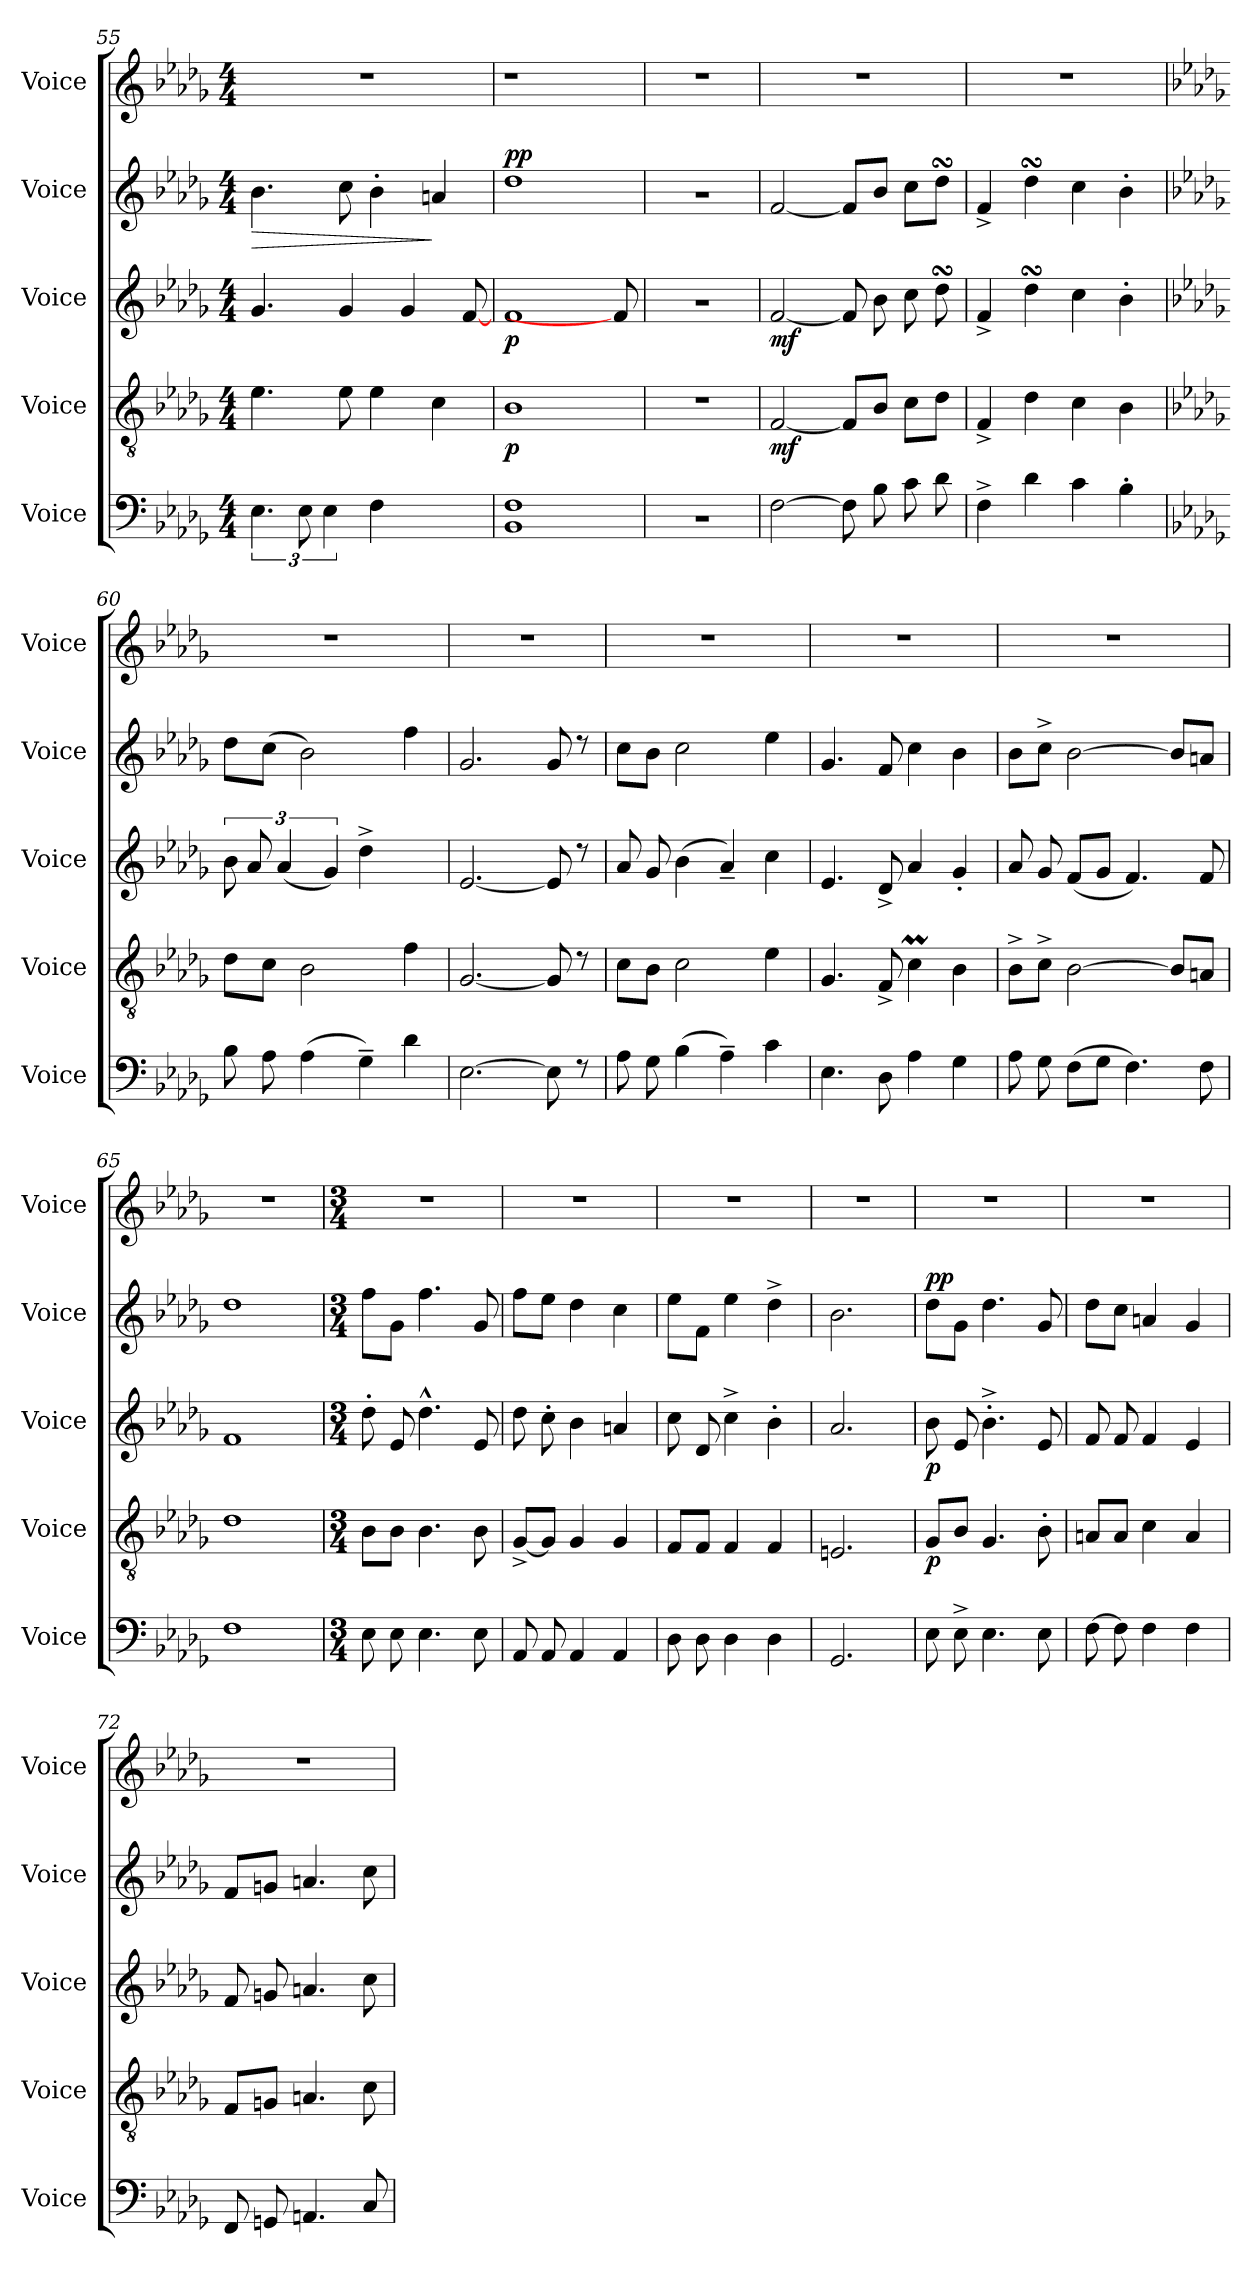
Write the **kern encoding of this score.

**kern	**kern	**dynam	**kern	**dynam	**kern	**dynam	**kern
*part5	*part4	*part4	*part3	*part3	*part2	*part2	*part1
*staff5	*staff4	*staff4	*staff3	*staff3	*staff2	*staff2	*staff1
*I"Voice	*I"Voice	*	*I"Voice	*	*I"Voice	*	*I"Voice
*I'Voice	*I'Voice	*	*I'Voice	*	*I'Voice	*	*I'Voice
*clefF4	*clefGv2	*	*clefG2	*	*clefG2	*	*clefG2
*k[b-e-a-d-g-]	*k[b-e-a-d-g-]	*	*k[b-e-a-d-g-]	*	*k[b-e-a-d-g-]	*	*k[b-e-a-d-g-]
*M4/4	*M4/4	*	*M4/4	*	*M4/4	*	*M4/4
=55	=55	=55	=55	=55	=55	=55	=55
!	!	!	!	!	!	!LO:HP:b	!
6.E-\	4.e-\	.	4.g-/	.	4.b-\	>	1r
12E-\	.	.	.	.	.	.	.
6E-Z<\	.	.	.	.	.	.	.
.	8e-\	.	4g-/	.	8cc\	.	.
4FZ<\	4e-Z<\	.	.	.	4b-Z<'>\	.	.
.	.	.	4g-Z</	.	.	.	.
4ryy	4cZ<\	.	.	.	4anZ</	]	.
.	.	.	[8fZ</	.	.	.	.
!!LO:LB:g=z
=56	=56	=56	=56	=56	=56	=56	=56
*^	*	*	*	*	*	*	*
!	!	!	!LO:DY:b	!	!LO:DY:b	!	!LO:DY:a	!
!	!	!	!	!	!	!	!LO:DY:n=1:b	!
1F	1BB-	1B-	p	1f	p	1dd-	p p	1r
8ryy	8ryy	8ryy	.	8f/]	.	8ryy	.	8ryy
*v	*v	*	*	*	*	*	*	*
=57	=57	=57	=57	=57	=57	=57	=57
1rE	1rd	.	1rcc	.	1rcc	.	1r
=58	=58	=58	=58	=58	=58	=58	=58
!	!	!LO:DY:b	!	!LO:DY:b	!	!LO:DY:b	!
!	!	!	!	!	!	!LO:DY:n=1:a	!
[>2FZ<\	[<2F/	mf	[<2fZ</	mf	[<2f/	mf mf	1r
8F\]	8F/L]	.	8f/]	.	8f/L]	.	.
8B-\	8B-/J	.	8b-\	.	8b-/J	.	.
8c\	8c\L	.	8cc\	.	8cc\L	.	.
8d-Z<\	8d-\J	.	8dd-sSSsZ<\	.	8dd-sSSs\J	.	.
=59	=59	=59	=59	=59	=59	=59	=59
4F^<\	4F^</	.	4f^</	.	4f^</	.	1r
4d-\	4d-\	.	4dd-sSSs\	.	4dd-sSSs\	.	.
4cZ<\	4c\	.	4ccZ<\	.	4cc\	.	.
4B-'<\	4B-\	.	4b-'<\	.	4b-'<\	.	.
!!LO:PB:g=z
=60	=60	=60	=60	=60	=60	=60	=60
*k[b-e-a-d-g-]	*k[b-e-a-d-g-]	*	*k[b-e-a-d-g-]	*	*k[b-e-a-d-g-]	*	*k[b-e-a-d-g-]
8B-\	8d-\L	.	12b-Z<\	.	8dd-\L	.	1r
.	.	.	12a-Z</	.	.	.	.
8A-\	8c\J	.	.	.	(<8cc\J	.	.
.	.	.	(>6a-/	.	.	.	.
(>4A-\	2B-\	.	.	.	2b-\)	.	.
.	.	.	6g-Z</)	.	.	.	.
4G-~>\)	.	.	4dd-^<\	.	.	.	.
4d-\	4f\	.	4ryy	.	4ff\	.	.
=61	=61	=61	=61	=61	=61	=61	=61
[>2.E-\	[<2.G-/	.	[<2.e-/	.	2.g-/	.	1r
8E-\]	8G-/]	.	8e-/]	.	8g-/	.	.
8rE	8rc	.	8rcc	.	8rcc	.	.
=62	=62	=62	=62	=62	=62	=62	=62
8A-\	8c\L	.	8a-/	.	8cc\L	.	1r
8G-\	8B-\J	.	8g-/	.	8b-\J	.	.
(>4B-\	2c\	.	(>4b-\	.	2cc\	.	.
4A-~>\)	.	.	4a-~</)	.	.	.	.
4c\	4e-\	.	4cc\	.	4ee-\	.	.
=63	=63	=63	=63	=63	=63	=63	=63
4.E-\	4.G-/	.	4.e-/	.	4.g-/	.	1r
8D-\	8F^</	.	8d-^</	.	8f/	.	.
4A-\	4cm\	.	4a-/	.	4cc\	.	.
4G-\	4B-\	.	4g-'</	.	4b-\	.	.
!!LO:LB:g=z
=64	=64	=64	=64	=64	=64	=64	=64
8A-\	8B-^<\L	.	8a-/	.	8b-\L	.	1r
8G-\	8c^<\J	.	8g-/	.	8cc^<\J	.	.
(>8F\L	[>2B-\	.	(>8f/L	.	[>2b-\	.	.
8G-\J	.	.	8g-/J	.	.	.	.
4.F\)	.	.	4.f/)	.	.	.	.
.	8B-/L]	.	.	.	8b-/L]	.	.
8F\	8An/J	.	8f/	.	8an/J	.	.
=65	=65	=65	=65	=65	=65	=65	=65
1F	1d-	.	1f	.	1dd-	.	1r
=66	=66	=66	=66	=66	=66	=66	=66
*M3/4	*M3/4	*	*M3/4	*	*M3/4	*	*M3/4
8E-\	8B-Z<\L	.	8dd-'<Z<\	.	8ff\L	.	2.r
8E-\	8B-\J	.	8e-/	.	8g-\J	.	.
4.E-\	4.B-\	.	4.dd-^^>\	.	4.ff\	.	.
8E-\	8B-\	.	8e-/	.	8g-/	.	.
=67	=67	=67	=67	=67	=67	=67	=67
8AA-/	[>8G-^</L	.	8dd-\	.	8ff\L	.	2.r
8AA-/	8G-/J]	.	8cc'<\	.	8ee-\J	.	.
4AA-/	4G-/	.	4b-\	.	4dd-\	.	.
4AA-/	4G-/	.	4an/	.	4cc\	.	.
!!LO:LB:g=z
=68	=68	=68	=68	=68	=68	=68	=68
8D-\	8F/L	.	8cc\	.	8ee-\L	.	2.r
8D-\	8F/J	.	8d-/	.	8f\J	.	.
4D-\	4F/	.	4cc^<\	.	4ee-\	.	.
4D-\	4F/	.	4b-'<\	.	4dd-^<\	.	.
=69	=69	=69	=69	=69	=69	=69	=69
2.GG-/	2.En/	.	2.a-/	.	2.b-\	.	2.r
=70	=70	=70	=70	=70	=70	=70	=70
!	!	!LO:DY:b	!	!LO:DY:b	!	!LO:DY:a	!
!	!	!	!	!	!	!LO:DY:n=1:b	!
8E-\	8G-/L	p	8b-\	p	8dd-\L	p p	2.r
8E-^<Z<\	8B-Z</J	.	8e-/	.	8g-Z<\J	.	.
4.E-\	4.G-/	.	4.b-^<'<\	.	4.dd-\	.	.
8E-\	8B-'<\	.	8e-/	.	8g-/	.	.
=71	=71	=71	=71	=71	=71	=71	=71
[<8F\	8An/L	.	8f/	.	8dd-\L	.	2.r
8F\]	8A/J	.	8f/	.	8cc\J	.	.
4FZ<\	4cZ<\	.	4f/	.	4anZ</	.	.
4F\	4A/	.	4e-/	.	4g-/	.	.
=72	=72	=72	=72	=72	=72	=72	=72
8FF/	8F/L	.	8f/	.	8f/L	.	2.r
8GGn/	8Gn/J	.	8gn/	.	8gn/J	.	.
4.AAn/	4.An/	.	4.an/	.	4.an/	.	.
8C/	8c\	.	8cc\	.	8cc\	.	.
=	=	=	=	=	=	=	=
*-	*-	*-	*-	*-	*-	*-	*-
